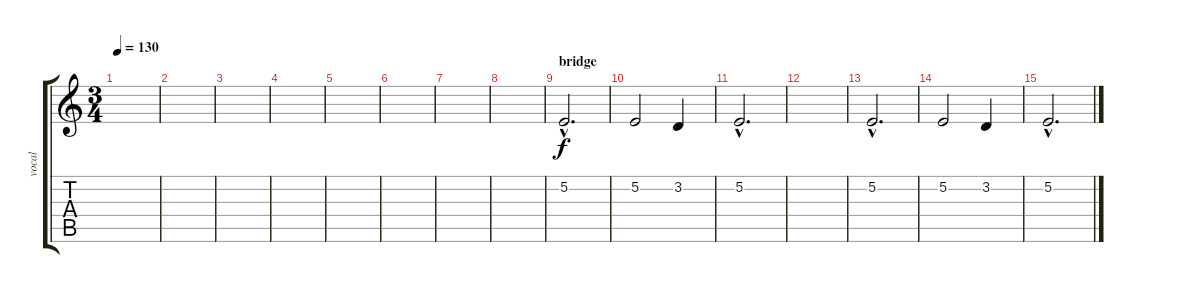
\track ("vocal" "vocal") {instrument violin}
\staff {score tabs}
\tuning (E4 B3 G3 D3 A2 E2) {hide}
\ts (3 4)
\tempo 130
\clef g2
\ks c
|
|
|
|
|
|
|
|
\section ("" "bridge")
5.2{hac}.2{d} |
5.2.2 3.2.4 |
5.2{hac}.2{d} |
|
5.2{hac}.2{d} |
5.2.2 3.2.4 |
5.2{hac}.2{d}
